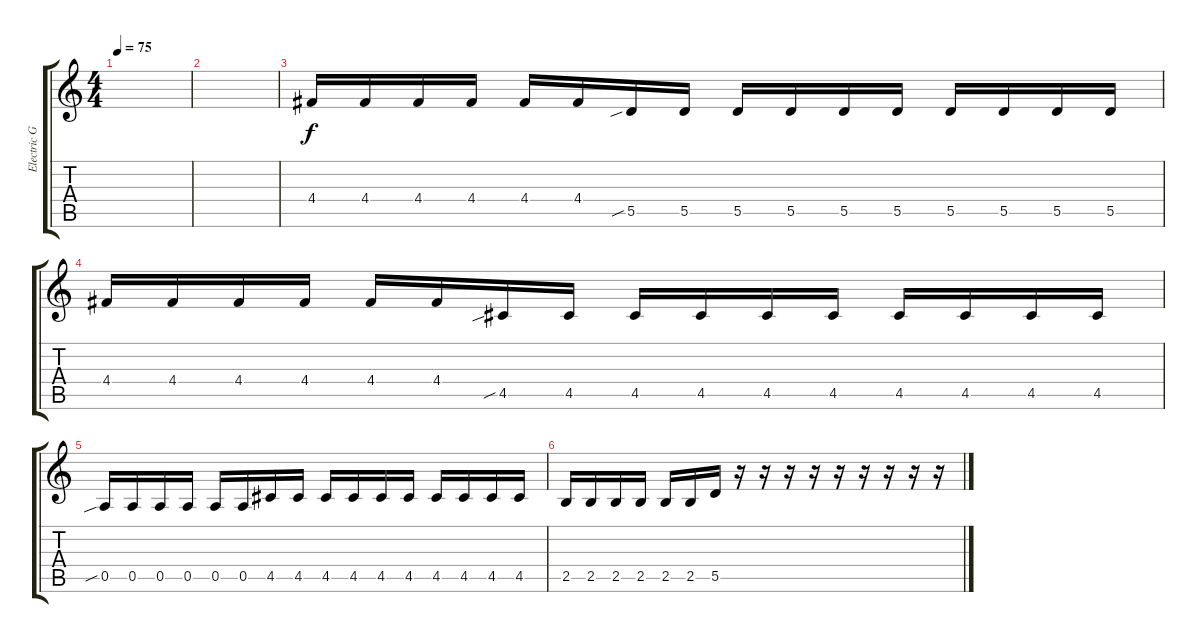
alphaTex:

\track ("Electric Guitar" "Electric G") {instrument overdrivenguitar}
\staff {score tabs}
\tuning (E4 B3 G3 D3 A2 E2) {hide}
\ts (4 4)
\tempo 75
\clef g2
\ks c
|
|
4.4.16 4.4.16 4.4.16 4.4.16 4.4.16 4.4.16 5.5{sib}.16 5.5.16 5.5.16 5.5.16 5.5.16 5.5.16 5.5.16 5.5.16 5.5.16 5.5.16 |
4.4.16 4.4.16 4.4.16 4.4.16 4.4.16 4.4.16 4.5{sib}.16 4.5.16 4.5.16 4.5.16 4.5.16 4.5.16 4.5.16 4.5.16 4.5.16 4.5.16 |
0.5{sib}.16 0.5.16 0.5.16 0.5.16 0.5.16 0.5.16 4.5.16 4.5.16 4.5.16 4.5.16 4.5.16 4.5.16 4.5.16 4.5.16 4.5.16 4.5.16 |
2.5.16 2.5.16 2.5.16 2.5.16 2.5.16 2.5.16 5.5.16 r.16 r.16 r.16 r.16 r.16 r.16 r.16 r.16 r.16
